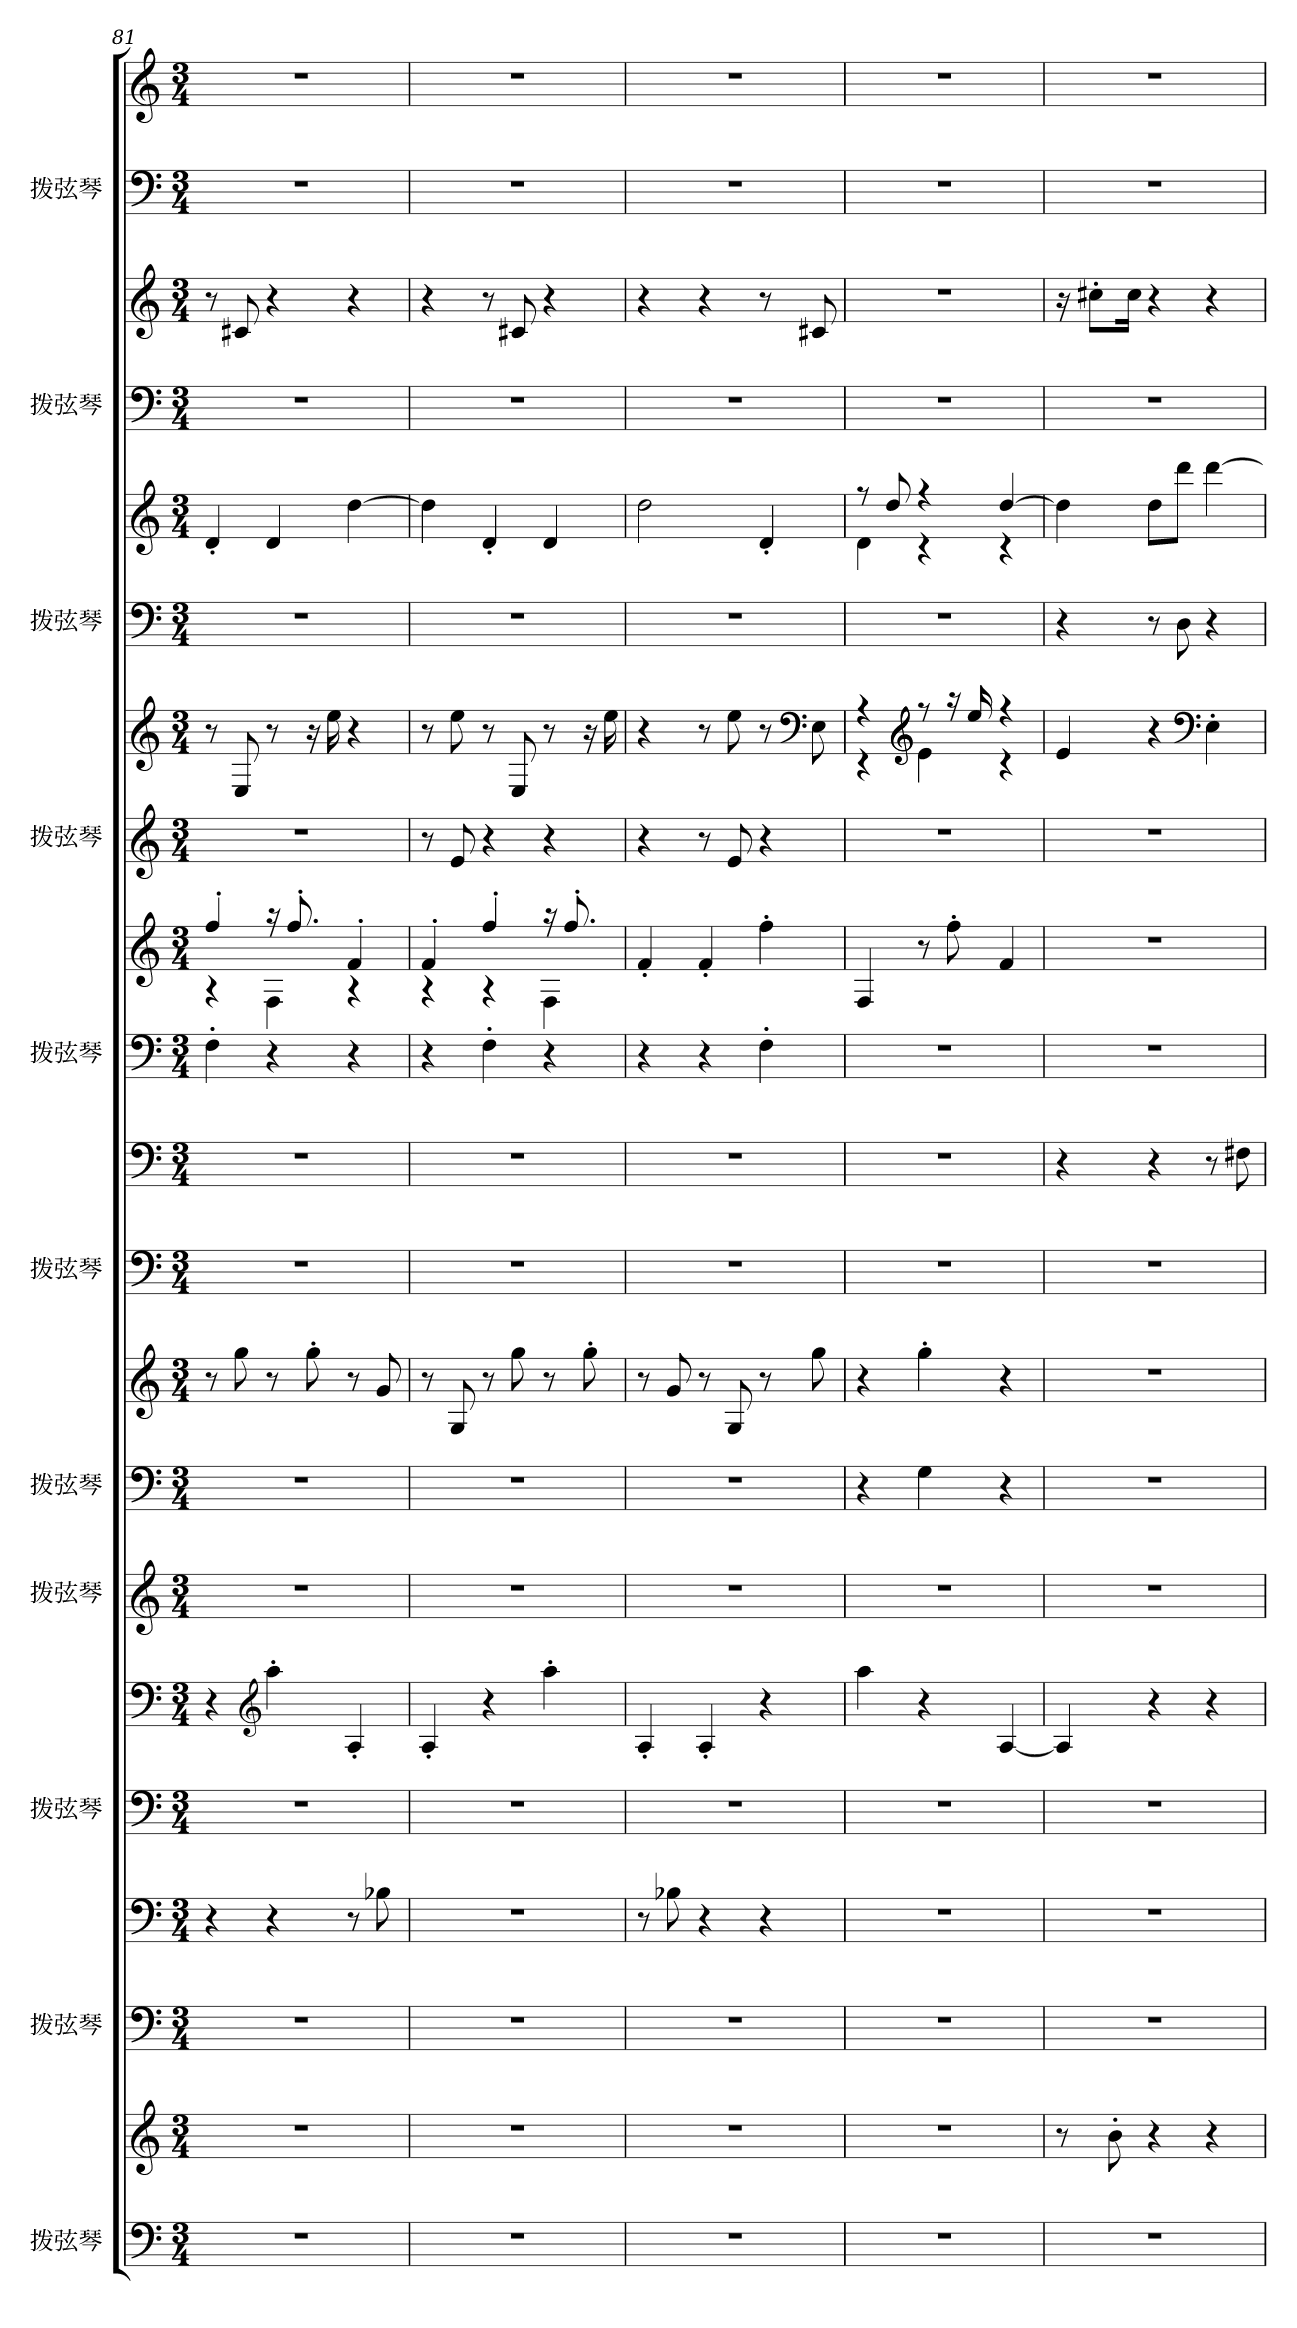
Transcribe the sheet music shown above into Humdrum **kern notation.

**kern	**kern	**kern	**kern	**kern	**kern	**kern	**kern	**kern	**kern	**kern	**kern	**kern	**kern	**kern	**kern	**kern	**kern	**kern	**kern	**kern
*part11	*part11	*part10	*part10	*part9	*part9	*part8	*part7	*part7	*part6	*part6	*part5	*part5	*part4	*part4	*part3	*part3	*part2	*part2	*part1	*part1
*staff21	*staff20	*staff19	*staff18	*staff17	*staff16	*staff15	*staff14	*staff13	*staff12	*staff11	*staff10	*staff9	*staff8	*staff7	*staff6	*staff5	*staff4	*staff3	*staff2	*staff1
*I"拨弦琴	*	*I"拨弦琴	*	*I"拨弦琴	*	*I"拨弦琴	*I"拨弦琴	*	*I"拨弦琴	*	*I"拨弦琴	*	*I"拨弦琴	*	*I"拨弦琴	*	*I"拨弦琴	*	*I"拨弦琴	*
*clefF4	*clefG2	*clefF4	*clefF4	*clefF4	*clefF4	*clefG2	*clefF4	*clefG2	*clefF4	*clefF4	*clefF4	*clefG2	*clefG2	*clefG2	*clefF4	*clefG2	*clefF4	*clefG2	*clefF4	*clefG2
*k[]	*k[]	*k[]	*k[]	*k[]	*k[]	*k[]	*k[]	*k[]	*k[]	*k[]	*k[]	*k[]	*k[]	*k[]	*k[]	*k[]	*k[]	*k[]	*k[]	*k[]
*M3/4	*M3/4	*M3/4	*M3/4	*M3/4	*M3/4	*M3/4	*M3/4	*M3/4	*M3/4	*M3/4	*M3/4	*M3/4	*M3/4	*M3/4	*M3/4	*M3/4	*M3/4	*M3/4	*M3/4	*M3/4
=81	=81	=81	=81	=81	=81	=81	=81	=81	=81	=81	=81	=81	=81	=81	=81	=81	=81	=81	=81	=81
*	*	*	*	*	*	*	*	*	*	*	*	*^	*	*	*	*	*	*	*	*
2.r	2.r	2.r	4r	2.r	4r	2.r	2.r	8r	2.r	2.r	4F'\	4ff'/	4r	2.r	8r	2.r	4d'/	2.r	8r	2.r	2.r
.	.	.	.	.	.	.	.	8gg\	.	.	.	.	.	.	8E/	.	.	.	8c#X/	.	.
*	*	*	*	*	*clefG2	*	*	*	*	*	*	*	*	*	*	*	*	*	*	*	*
.	.	.	4r	.	4aa'\	.	.	8r	.	.	4r	16r	4F\	.	8r	.	4d/	.	4r	.	.
.	.	.	.	.	.	.	.	.	.	.	.	8.ff'/	.	.	.	.	.	.	.	.	.
.	.	.	.	.	.	.	.	8gg'\	.	.	.	.	.	.	16r	.	.	.	.	.	.
.	.	.	.	.	.	.	.	.	.	.	.	.	.	.	16ee\	.	.	.	.	.	.
.	.	.	8r	.	4A'/	.	.	8r	.	.	4r	4f'/	4r	.	4r	.	[4dd\	.	4r	.	.
.	.	.	8B-X\	.	.	.	.	8g/	.	.	.	.	.	.	.	.	.	.	.	.	.
=82	=82	=82	=82	=82	=82	=82	=82	=82	=82	=82	=82	=82	=82	=82	=82	=82	=82	=82	=82	=82	=82
2.r	2.r	2.r	2.r	2.r	4A'/	2.r	2.r	8r	2.r	2.r	4r	4f'/	4r	8r	8r	2.r	4dd\]	2.r	4r	2.r	2.r
.	.	.	.	.	.	.	.	8G/	.	.	.	.	.	8e/	8ee\	.	.	.	.	.	.
.	.	.	.	.	4r	.	.	8r	.	.	4F'\	4ff'/	4r	4r	8r	.	4d'/	.	8r	.	.
.	.	.	.	.	.	.	.	8gg\	.	.	.	.	.	.	8E/	.	.	.	8c#X/	.	.
.	.	.	.	.	4aa'\	.	.	8r	.	.	4r	16r	4F\	4r	8r	.	4d/	.	4r	.	.
.	.	.	.	.	.	.	.	.	.	.	.	8.ff'/	.	.	.	.	.	.	.	.	.
.	.	.	.	.	.	.	.	8gg'\	.	.	.	.	.	.	16r	.	.	.	.	.	.
.	.	.	.	.	.	.	.	.	.	.	.	.	.	.	16ee\	.	.	.	.	.	.
*	*	*	*	*	*	*	*	*	*	*	*	*v	*v	*	*	*	*	*	*	*	*
=83	=83	=83	=83	=83	=83	=83	=83	=83	=83	=83	=83	=83	=83	=83	=83	=83	=83	=83	=83	=83
2.r	2.r	2.r	8r	2.r	4A'/	2.r	2.r	8r	2.r	2.r	4r	4f'/	4r	4r	2.r	2dd\	2.r	4r	2.r	2.r
.	.	.	8B-X\	.	.	.	.	8g/	.	.	.	.	.	.	.	.	.	.	.	.
.	.	.	4r	.	4A'/	.	.	8r	.	.	4r	4f'/	8r	8r	.	.	.	4r	.	.
.	.	.	.	.	.	.	.	8G/	.	.	.	.	8e/	8ee\	.	.	.	.	.	.
.	.	.	4r	.	4r	.	.	8r	.	.	4F'\	4ff'\	4r	8r	.	4d'/	.	8r	.	.
*	*	*	*	*	*	*	*	*	*	*	*	*	*	*clefF4	*	*	*	*	*	*
.	.	.	.	.	.	.	.	8gg\	.	.	.	.	.	8E\	.	.	.	8c#X/	.	.
!!LO:PB:g=z
=84	=84	=84	=84	=84	=84	=84	=84	=84	=84	=84	=84	=84	=84	=84	=84	=84	=84	=84	=84	=84
*	*	*	*	*	*	*	*	*	*	*	*	*	*	*^	*	*^	*	*	*	*
2.r	2.r	2.r	2.r	2.r	4aa\	2.r	4r	4r	2.r	2.r	2.r	4F/	2.r	4r	4r	2.r	8r	4d\	2.r	2.r	2.r	2.r
.	.	.	.	.	.	.	.	.	.	.	.	.	.	.	.	.	8dd/	.	.	.	.	.
*	*	*	*	*	*	*	*	*	*	*	*	*	*	*clefG2	*	*	*	*	*	*	*	*
.	.	.	.	.	4r	.	4G\	4gg'\	.	.	.	8r	.	8r	4e\	.	4r	4r	.	.	.	.
.	.	.	.	.	.	.	.	.	.	.	.	8ff'\	.	16r	.	.	.	.	.	.	.	.
.	.	.	.	.	.	.	.	.	.	.	.	.	.	16ee/	.	.	.	.	.	.	.	.
.	.	.	.	.	[4A/	.	4r	4r	.	.	.	4f/	.	4r	4r	.	[4dd/	4r	.	.	.	.
*	*	*	*	*	*	*	*	*	*	*	*	*	*	*v	*v	*	*v	*v	*	*	*	*
=85	=85	=85	=85	=85	=85	=85	=85	=85	=85	=85	=85	=85	=85	=85	=85	=85	=85	=85	=85	=85
2.r	8r	2.r	2.r	2.r	4A/]	2.r	2.r	2.r	2.r	4r	2.r	2.r	2.r	4e/	4r	4dd\]	2.r	16r	2.r	2.r
.	.	.	.	.	.	.	.	.	.	.	.	.	.	.	.	.	.	8cc#X'\L	.	.
.	8b'\	.	.	.	.	.	.	.	.	.	.	.	.	.	.	.	.	.	.	.
.	.	.	.	.	.	.	.	.	.	.	.	.	.	.	.	.	.	16cc#\Jk	.	.
.	4r	.	.	.	4r	.	.	.	.	4r	.	.	.	4r	8r	8dd\L	.	4r	.	.
.	.	.	.	.	.	.	.	.	.	.	.	.	.	.	8D\	8ddd\J	.	.	.	.
*	*	*	*	*	*	*	*	*	*	*	*	*	*	*clefF4	*	*	*	*	*	*
.	4r	.	.	.	4r	.	.	.	.	8r	.	.	.	4E'\	4r	[4ddd\	.	4r	.	.
.	.	.	.	.	.	.	.	.	.	8F#X\	.	.	.	.	.	.	.	.	.	.
=	=	=	=	=	=	=	=	=	=	=	=	=	=	=	=	=	=	=	=	=
*-	*-	*-	*-	*-	*-	*-	*-	*-	*-	*-	*-	*-	*-	*-	*-	*-	*-	*-	*-	*-
